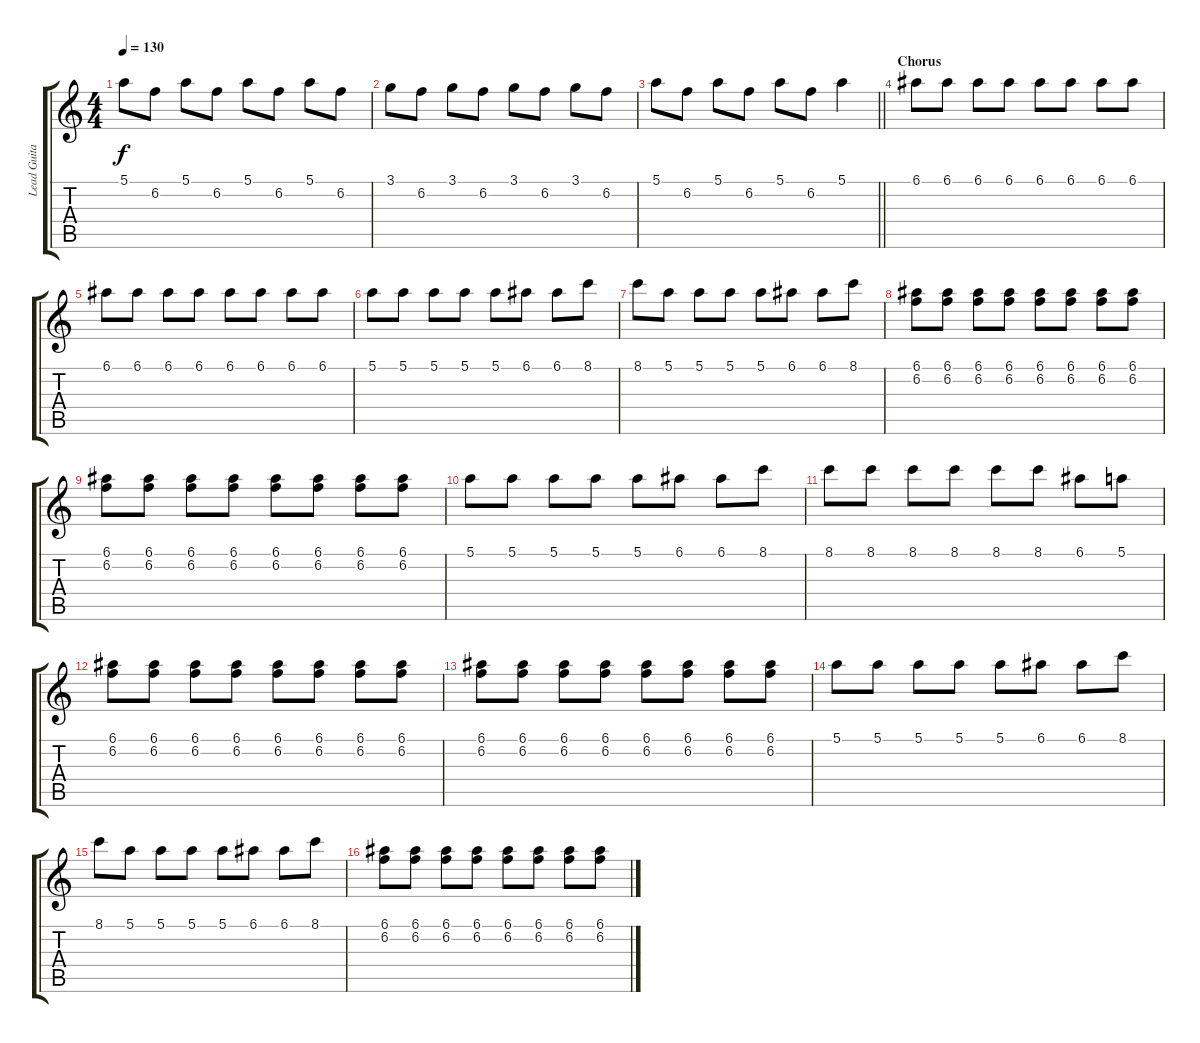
\track ("Lead Guitar" "Lead Guita") {instrument acousticguitarsteel}
\staff {score tabs}
\tuning (E4 B3 G3 D3 A2 E2) {hide}
\ts (4 4)
\tempo 130
\clef g2
\ks c
5.1.8{dy f} 6.2.8 5.1.8 6.2.8 5.1.8 6.2.8 5.1.8 6.2.8 |
3.1.8 6.2.8 3.1.8 6.2.8 3.1.8 6.2.8 3.1.8 6.2.8 |
\barLineRight lightlight
5.1.8 6.2.8 5.1.8 6.2.8 5.1.8 6.2.8 5.1.4 |
\section ("" "Chorus")
6.1.8 6.1.8 6.1.8 6.1.8 6.1.8 6.1.8 6.1.8 6.1.8 |
6.1.8 6.1.8 6.1.8 6.1.8 6.1.8 6.1.8 6.1.8 6.1.8 |
5.1.8 5.1.8 5.1.8 5.1.8 5.1.8 6.1.8 6.1.8 8.1.8 |
8.1.8 5.1.8 5.1.8 5.1.8 5.1.8 6.1.8 6.1.8 8.1.8 |
(6.1 6.2).8 (6.1 6.2).8 (6.1 6.2).8 (6.1 6.2).8 (6.1 6.2).8 (6.1 6.2).8 (6.1 6.2).8 (6.1 6.2).8 |
(6.1 6.2).8 (6.1 6.2).8 (6.1 6.2).8 (6.1 6.2).8 (6.1 6.2).8 (6.1 6.2).8 (6.1 6.2).8 (6.1 6.2).8 |
5.1.8 5.1.8 5.1.8 5.1.8 5.1.8 6.1.8 6.1.8 8.1.8 |
8.1.8 8.1.8 8.1.8 8.1.8 8.1.8 8.1.8 6.1.8 5.1.8 |
(6.1 6.2).8 (6.1 6.2).8 (6.1 6.2).8 (6.1 6.2).8 (6.1 6.2).8 (6.1 6.2).8 (6.1 6.2).8 (6.1 6.2).8 |
(6.1 6.2).8 (6.1 6.2).8 (6.1 6.2).8 (6.1 6.2).8 (6.1 6.2).8 (6.1 6.2).8 (6.1 6.2).8 (6.1 6.2).8 |
5.1.8 5.1.8 5.1.8 5.1.8 5.1.8 6.1.8 6.1.8 8.1.8 |
8.1.8 5.1.8 5.1.8 5.1.8 5.1.8 6.1.8 6.1.8 8.1.8 |
(6.1 6.2).8 (6.1 6.2).8 (6.1 6.2).8 (6.1 6.2).8 (6.1 6.2).8 (6.1 6.2).8 (6.1 6.2).8 (6.1 6.2).8
